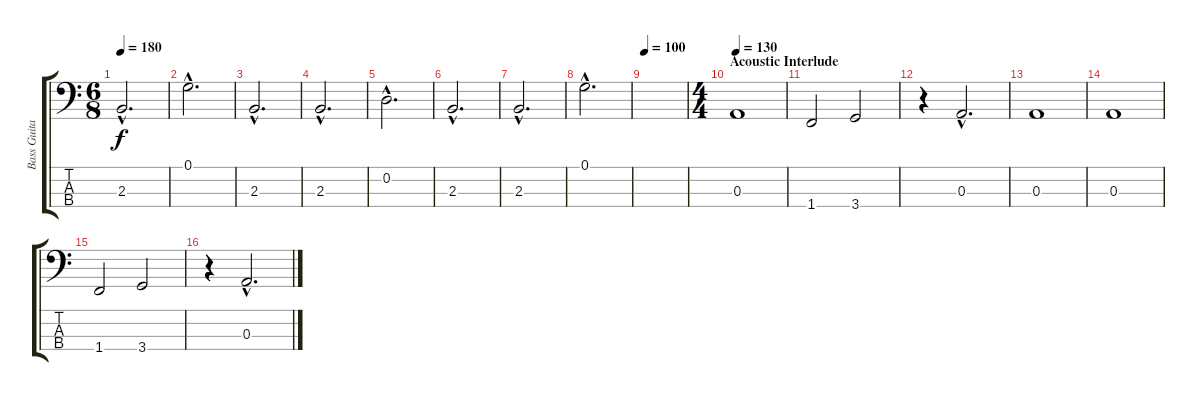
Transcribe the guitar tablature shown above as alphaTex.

\track ("Bass Guitar" "Bass Guita") {instrument electricbassfinger}
\staff {score tabs}
\tuning (G2 D2 A1 E1) {hide}
\ts (6 8)
\tempo 180
\clef f4
\ks c
2.3{hac}.2{d dy f} |
0.1{hac}.2{d} |
2.3{hac}.2{d} |
2.3{hac}.2{d} |
0.2{hac}.2{d} |
2.3{hac}.2{d} |
2.3{hac}.2{d} |
0.1{hac}.2{d} |
\tempo 40
\tempo 100
|
\ts (4 4)
\section ("" "Acoustic Interlude")
\tempo 130
0.3.1 |
1.4.2 3.4.2 |
r.4 0.3{hac}.2{d} |
0.3.1 |
0.3.1 |
1.4.2 3.4.2 |
r.4 0.3{hac}.2{d}
